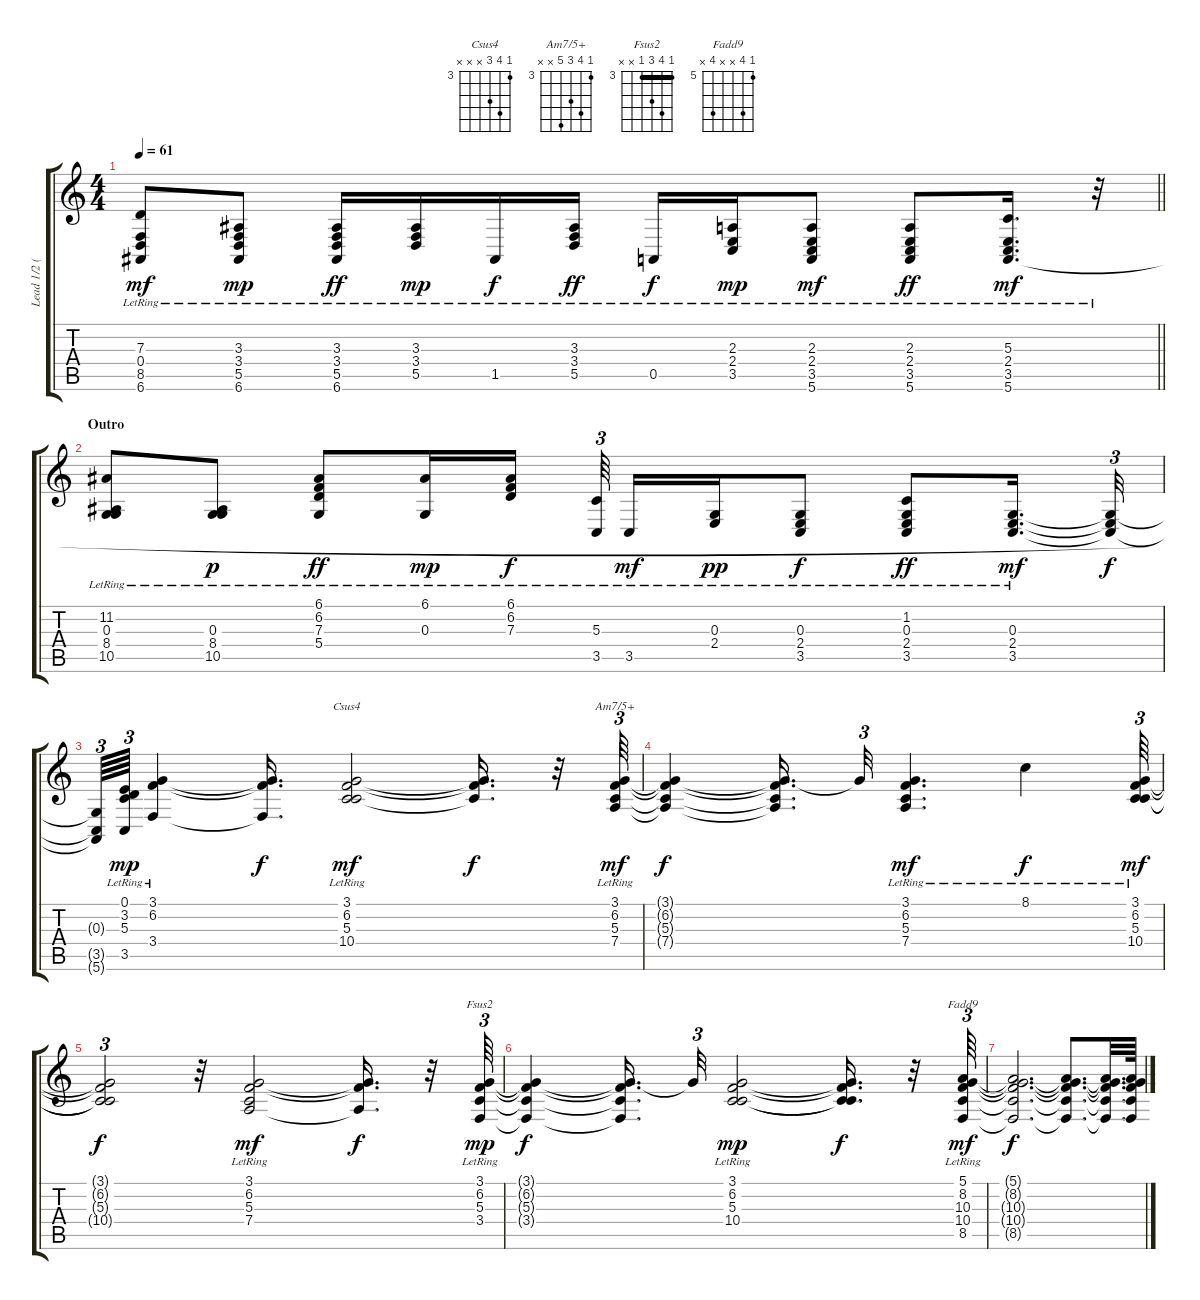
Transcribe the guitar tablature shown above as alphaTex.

\track ("Lead 1/2 (Keyboard)" "Lead 1/2 (") {instrument electricpiano2}
\staff {score tabs}
\tuning (E4 B3 G3 D3 A2 E2) {hide}
\chord ("Csus4" 3 6 5 x x x) {firstfret 3}
\chord ("Am7/5+" 3 6 5 7 x x) {firstfret 3}
\chord ("Fsus2" 3 6 5 3 x x) {firstfret 3 barre 3}
\chord ("Fadd9" 5 8 x x 8 x) {firstfret 5}
\ts (4 4)
\tempo 61
\clef g2
\barLineRight lightlight
\ks c
(7.3{lr} 0.4{lr} 8.5{lr} 6.6{lr}).8{dy mf} (3.3{lr} 3.4{lr} 5.5{lr} 6.6{lr}).8{dy mp} (3.3{lr} 3.4{lr} 5.5{lr} 6.6{lr}).16{dy ff} (3.3{lr} 3.4{lr} 5.5{lr}).16{dy mp} 1.5{lr}.16{dy f} (3.3{lr} 3.4{lr} 5.5{lr}).16{dy ff} 0.5{lr}.16{dy f} (2.3{lr} 2.4{lr} 3.5{lr}).16{dy mp} (2.3{lr} 2.4{lr} 3.5{lr} 5.6{lr}).8{dy mf} (2.3{lr} 2.4{lr} 3.5{lr} 5.6{lr}).8{dy ff} (5.3{lr} 2.4{lr} 3.5{lr} 5.6{lr}).16{d dy mf} r.32 |
\section ("" "Outro")
(11.2{lr} 0.3{lr} 8.4{lr} 10.5{lr}).8 (0.3{lr} 8.4{lr} 10.5{lr}).8{dy p} (6.1{lr} 6.2{lr} 7.3{lr} 5.4{lr}).8{dy ff} (6.1{lr} 0.3{lr}).16{dy mp} (6.1{lr} 6.2{lr} 7.3{lr}).16{dy f} (5.3{lr} 3.5{lr}).64{tu (3 2) beam splitsecondary} 3.5{lr}.16{dy mf} (0.3{lr} 2.4{lr}).16{dy pp} (0.3{lr} 2.4{lr} 3.5{lr}).8{dy f} (1.2{lr} 0.3{lr} 2.4{lr} 3.5{lr}).8{dy ff} (0.3{lr} 2.4{lr} 3.5{lr}).16{d dy mf} (0.3{t} 2.4{t} 3.5{t}).32{tu (3 2) dy f} |
(0.3{t} 3.5{t} 5.6{t}).64{tu (3 2)} (0.1{lr} 3.2{lr} 5.3{lr} 3.5{lr}).64{tu (3 2) dy mp balance 12 instrument electricpiano2} (3.1{lr} 6.2{lr} 3.4{lr}).4 (3.1{t} 6.2{t} 3.4{t}).16{d dy f} (3.1{lr} 6.2{lr} 5.3{lr} 10.4{lr}).2{ch "Csus4" dy mf} (3.1{t} 6.2{t} 10.4{t}).16{d dy f} r.32 (3.1{lr} 6.2{lr} 5.3{lr} 7.4{lr}).64{tu (3 2) ch "Am7/5+" dy mf} |
(3.1{t} 6.2{t} 5.3{t} 7.4{t}).4{dy f} (3.1{t} 6.2{t} 5.3{t} 7.4{t}).16{d} 3.1{t}.32{tu (3 2)} (3.1{lr} 6.2{lr} 5.3{lr} 7.4{lr}).4{d dy mf} 8.1{lr}.4{dy f} (3.1{lr} 6.2{lr} 5.3{lr} 10.4{lr}).64{tu (3 2) dy mf} |
(3.1{t} 6.2{t} 5.3{t} 10.4{t}).2{tu (3 2) dy f} r.32 (3.1{lr} 6.2{lr} 5.3{lr} 7.4{lr}).2{dy mf} (3.1{t} 6.2{t} 7.4{t}).16{d dy f} r.32 (3.1{lr} 6.2{lr} 5.3{lr} 3.4{lr}).64{tu (3 2) ch "Fsus2" dy mp} |
(3.1{t} 6.2{t} 5.3{t} 3.4{t}).4{dy f} (3.1{t} 6.2{t} 5.3{t} 3.4{t}).16{d} 3.1{t}.32{tu (3 2)} (3.1{lr} 6.2{lr} 5.3{lr} 10.4{lr}).2{dy mp} (3.1{t} 6.2{t} 5.3{t} 10.4{t}).16{d dy f} r.32 (5.1{lr} 8.2{lr} 10.3{lr} 10.4{lr} 8.5{lr}).64{tu (3 2) ch "Fadd9" dy mf} |
(5.1{t} 8.2{t} 10.3{t} 10.4{t} 8.5{t}).2{d dy f} (5.1{t} 8.2{t} 10.3{t} 10.4{t} 8.5{t}).8{d} (5.1{t} 8.2{t} 10.3{t} 10.4{t} 8.5{t}).32{d} (5.1{t} 8.2{t} 10.3{t} 10.4{t} 8.5{t}).64
